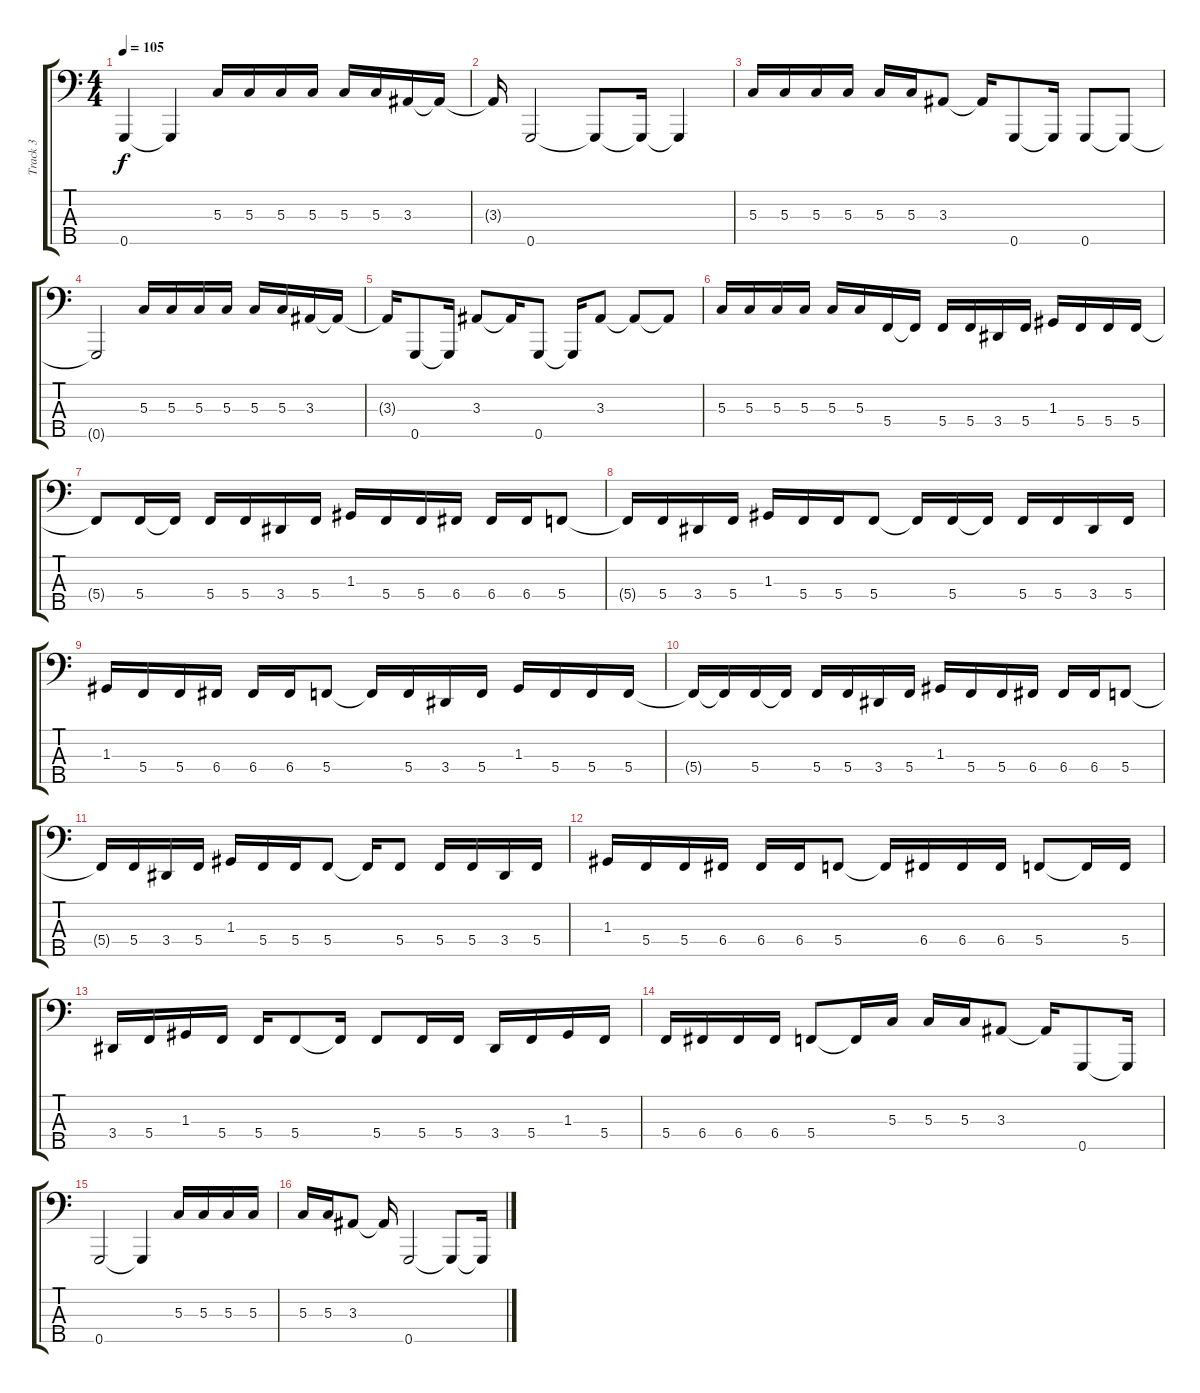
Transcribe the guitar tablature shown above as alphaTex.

\track ("Track 3" "Track 3") {instrument electricbassfinger}
\staff {score tabs}
\tuning (F2 C2 G1 C1 G0) {hide}
\ts (4 4)
\tempo 105
\clef f4
\ks c
0.5{t}.4{dy f} 0.5{t}.4 5.3.16 5.3.16 5.3.16 5.3.16 5.3.16 5.3.16 3.3.16 3.3{t}.16 |
3.3{t}.16 0.5.2 0.5{t}.8 0.5{t}.16 0.5{t}.4 |
5.3.16 5.3.16 5.3.16 5.3.16 5.3.16 5.3.16 3.3.8 3.3{t}.16 0.5.8 0.5{t}.16 0.5.8 0.5{t}.8 |
0.5{t}.2 5.3.16 5.3.16 5.3.16 5.3.16 5.3.16 5.3.16 3.3.16 3.3{t}.16 |
3.3{t}.16 0.5.8 0.5{t}.16 3.3.8 3.3{t}.16 0.5.8 0.5{t}.16 3.3.8 3.3{t}.8 3.3{t}.8 |
5.3.16 5.3.16 5.3.16 5.3.16 5.3.16 5.3.16 5.4.16 5.4{t}.16 5.4.16 5.4.16 3.4.16 5.4.16 1.3.16 5.4.16 5.4.16 5.4.16 |
5.4{t}.8 5.4.16 5.4{t}.16 5.4.16 5.4.16 3.4.16 5.4.16 1.3.16 5.4.16 5.4.16 6.4.16 6.4.16 6.4.16 5.4.8 |
5.4{t}.16 5.4.16 3.4.16 5.4.16 1.3.16 5.4.16 5.4.16 5.4.8 5.4{t}.16 5.4.16 5.4{t}.16 5.4.16 5.4.16 3.4.16 5.4.16 |
1.3.16 5.4.16 5.4.16 6.4.16 6.4.16 6.4.16 5.4.8 5.4{t}.16 5.4.16 3.4.16 5.4.16 1.3.16 5.4.16 5.4.16 5.4.16 |
5.4{t}.16 5.4{t}.16 5.4.16 5.4{t}.16 5.4.16 5.4.16 3.4.16 5.4.16 1.3.16 5.4.16 5.4.16 6.4.16 6.4.16 6.4.16 5.4.8 |
5.4{t}.16 5.4.16 3.4.16 5.4.16 1.3.16 5.4.16 5.4.16 5.4.8 5.4{t}.16 5.4.8 5.4.16 5.4.16 3.4.16 5.4.16 |
1.3.16 5.4.16 5.4.16 6.4.16 6.4.16 6.4.16 5.4.8 5.4{t}.16 6.4.16 6.4.16 6.4.16 5.4.8 5.4{t}.16 5.4.16 |
3.4.16 5.4.16 1.3.16 5.4.16 5.4.16 5.4.8 5.4{t}.16 5.4.8 5.4.16 5.4.16 3.4.16 5.4.16 1.3.16 5.4.16 |
5.4.16 6.4.16 6.4.16 6.4.16 5.4.8 5.4{t}.16 5.3.16 5.3.16 5.3.16 3.3.8 3.3{t}.16 0.5.8 0.5{t}.16 |
0.5.2 0.5{t}.4 5.3.16 5.3.16 5.3.16 5.3.16 |
5.3.16 5.3.16 3.3.8 3.3{t}.16 0.5.2 0.5{t}.8 0.5{t}.16
